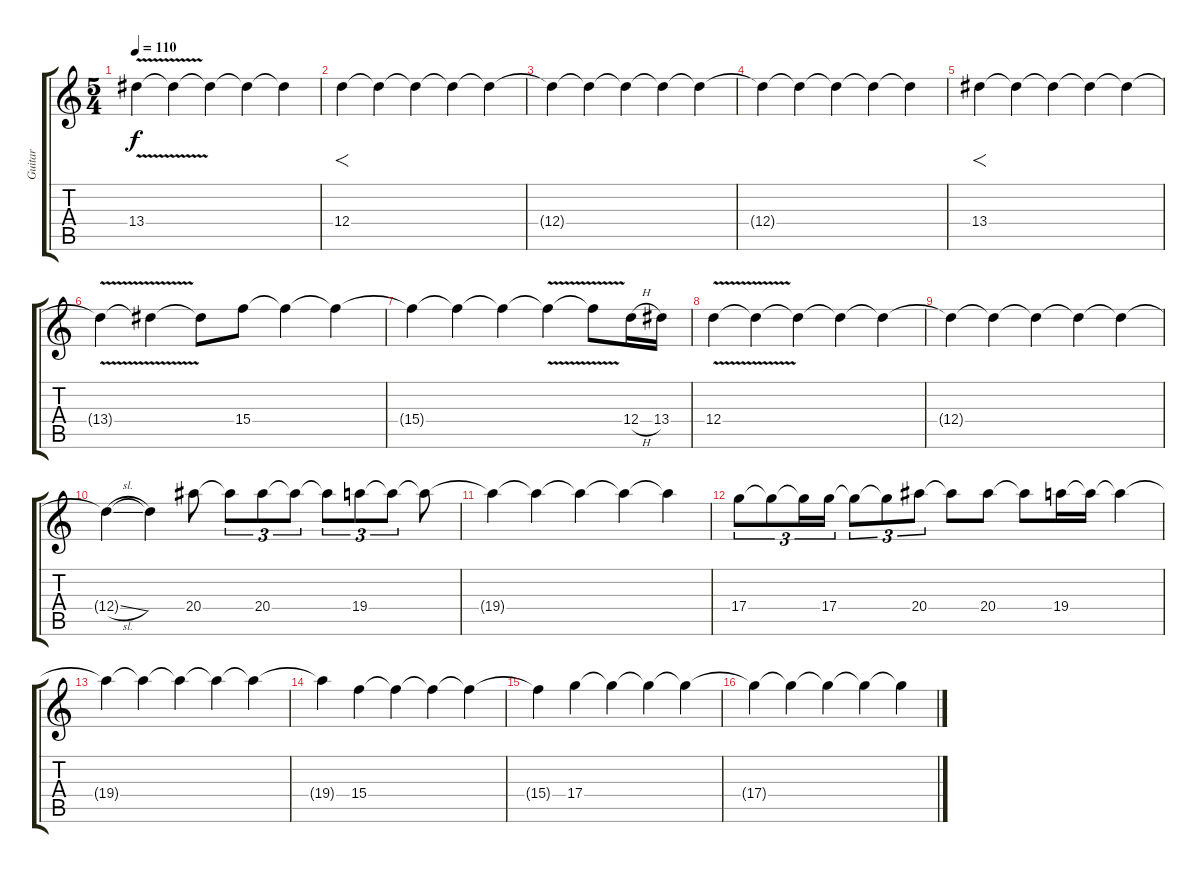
\track ("Guitar" "Guitar") {instrument overdrivenguitar}
\staff {score tabs}
\tuning (E4 B3 G3 D3 A2 D2) {hide}
\ts (5 4)
\tempo 110
\clef g2
\ks c
13.4{v t}.4{dy f} 13.4{t}.4 13.4{t}.4 13.4{t}.4 13.4{t}.4 |
12.4.4{f} 12.4{t}.4 12.4{t}.4 12.4{t}.4 12.4{t}.4 |
12.4{t}.4 12.4{t}.4 12.4{t}.4 12.4{t}.4 12.4{t}.4 |
12.4{t}.4 12.4{t}.4 12.4{t}.4 12.4{t}.4 12.4{t}.4 |
13.4.4{f} 13.4{t}.4 13.4{t}.4 13.4{t}.4 13.4{t}.4 |
13.4{v t}.4 13.4{t}.4 13.4{t}.8 15.4.8 15.4{t}.4 15.4{t}.4 |
15.4{t}.4 15.4{t}.4 15.4{t}.4 15.4{v t}.4 15.4{t}.8 12.4{h}.16 13.4.16 |
12.4{v}.4 12.4{t}.4 12.4{t}.4 12.4{t}.4 12.4{t}.4 |
12.4{t}.4 12.4{t}.4 12.4{t}.4 12.4{t}.4 12.4{t}.4 |
12.4{sl t}.4 12.4{t}.4 20.4.8 20.4{t}.8{tu (3 2)} 20.4.8{tu (3 2)} 20.4{t}.8{tu (3 2)} 20.4{t}.8{tu (3 2)} 19.4.8{tu (3 2)} 19.4{t}.8{tu (3 2)} 19.4{t}.8 |
19.4{t}.4 19.4{t}.4 19.4{t}.4 19.4{t}.4 19.4{t}.4 |
17.4.8{tu (3 2)} 17.4{t}.8{tu (3 2)} 17.4{t}.16{tu (3 2)} 17.4.16{tu (3 2)} 17.4{t}.8{tu (3 2)} 17.4{t}.8{tu (3 2)} 20.4.8{tu (3 2)} 20.4{t}.8 20.4.8 20.4{t}.8 19.4.16 19.4{t}.16 19.4{t}.4 |
19.4{t}.4 19.4{t}.4 19.4{t}.4 19.4{t}.4 19.4{t}.4 |
19.4{t}.4 15.4.4 15.4{t}.4 15.4{t}.4 15.4{t}.4 |
15.4{t}.4 17.4.4 17.4{t}.4 17.4{t}.4 17.4{t}.4 |
17.4{t}.4 17.4{t}.4 17.4{t}.4 17.4{t}.4 17.4{t}.4
